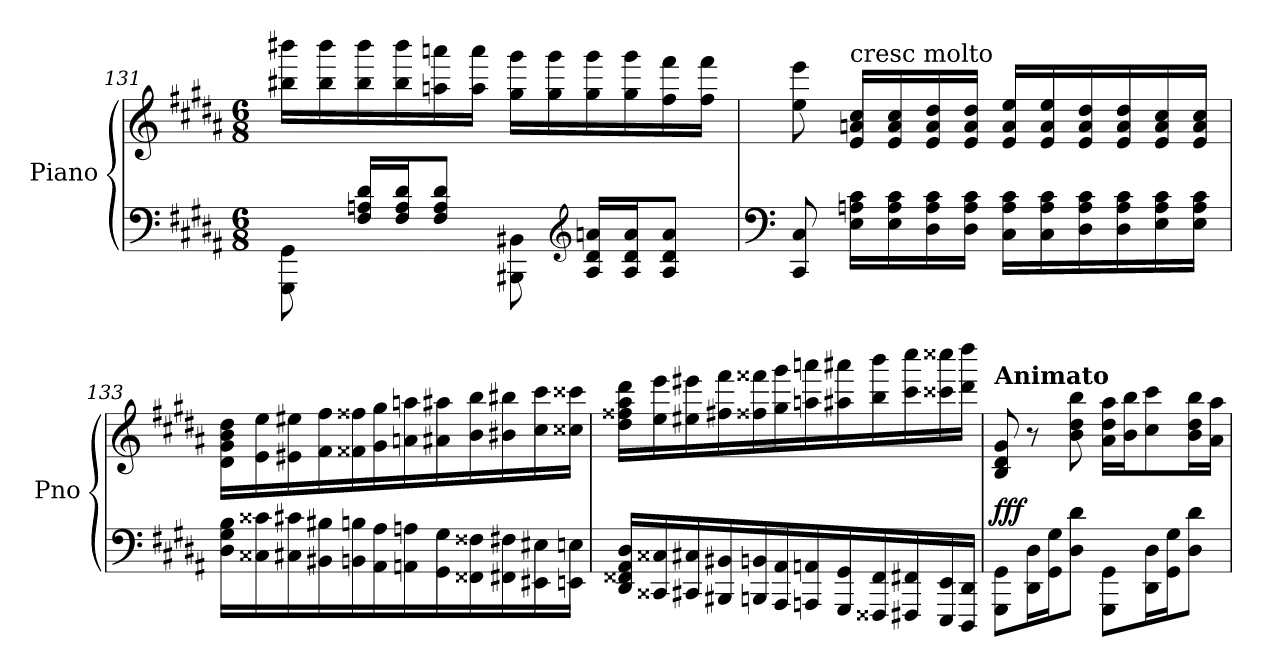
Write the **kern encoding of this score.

**kern	**kern	**dynam
*part1	*part1	*part1
*staff2	*staff1	*staff1/2
*I"Piano	*	*
*I'Pno	*	*
*clefF4	*clefG2	*
*k[f#c#g#d#a#]	*k[f#c#g#d#a#]	*
*B:	*B:	*
*M6/8	*M6/8	*
=131	=131	=131
8GGG#\ 8GG#\	16bb#X\ 16bbb#X\LL	.
.	16bb#\ 16bbb#\	.
16F#/ 16An/ 16d#/LL	16bb#\ 16bbb#\	.
16F#/ 16A/ 16d#/J	16bb#\ 16bbb#\	.
8F#/ 8A/ 8d#/J	16aan\ 16aaan\	.
.	16aa\ 16aaa\JJ	.
8BBB#X\ 8BB#X\	16gg#\ 16ggg#\LL	.
.	16gg#\ 16ggg#\	.
*clefG2	*	*
16A/ 16d#/ 16an/LL	16gg#\ 16ggg#\	.
16A/ 16d#/ 16a/J	16gg#\ 16ggg#\	.
8A/ 8d#/ 8a/J	16ff#\ 16fff#\	.
.	16ff#\ 16fff#\JJ	.
!!LO:LB:g=z
=132	=132	=132
*clefF4	*	*
8CC#/ 8C#/	8ee\ 8eee\	.
!	!LO:TX:a:t=cresc molto	!
16E\ 16An\ 16c#\LL	16e/ 16an/ 16cc#/LL	.
16E\ 16A\ 16c#\	16e/ 16a/ 16cc#/	.
16D#\ 16A\ 16c#\	16e/ 16a/ 16dd#/	.
16D#\ 16A\ 16c#\JJ	16e/ 16a/ 16dd#/JJ	.
16C#\ 16A\ 16c#\LL	16e/ 16a/ 16ee/LL	.
16C#\ 16A\ 16c#\	16e/ 16a/ 16ee/	.
16D#\ 16A\ 16c#\	16e/ 16a/ 16dd#/	.
16D#\ 16A\ 16c#\	16e/ 16a/ 16dd#/	.
16E\ 16A\ 16c#\	16e/ 16a/ 16cc#/	.
16E\ 16A\ 16c#\JJ	16e/ 16a/ 16cc#/JJ	.
=133	=133	=133
16D#\ 16G#\ 16B\LL	16d#\ 16g#\ 16b\ 16dd#\LL	.
16C##X\ 16c##X\	16e\ 16ee\	.
16C#X\ 16c#X\	16e#X\ 16ee#X\	.
16BB#X\ 16B#X\	16f#\ 16ff#\	.
16BBn\ 16Bn\	16f##X\ 16ff##X\	.
16AA#\ 16A#\	16g#\ 16gg#\	.
16AAn\ 16An\	16an\ 16aan\	.
16GG#\ 16G#\	16a#X\ 16aa#X\	.
16FF##X\ 16F##X\	16b\ 16bb\	.
16FF#X\ 16F#X\	16b#X\ 16bb#X\	.
16EE#X\ 16E#X\	16cc#\ 16ccc#\	.
16EEn\ 16En\JJ	16cc##X\ 16ccc##X\JJ	.
!!LO:LB:g=z
=134	=134	=134
16DD#/ 16FF##X/ 16AA#/ 16D#/LL	16dd#\ 16ff##X\ 16aa#\ 16ddd#\LL	.
16CC##X/ 16C##X/	16ee\ 16eee\	.
16CC#X/ 16C#X/	16ee#X\ 16eee#X\	.
16BBB#X/ 16BB#X/	16ff#X\ 16fff#\	.
16BBBn/ 16BBn/	16ff##X\ 16fff##X\	.
16AAA#/ 16AA#/	16gg#\ 16ggg#\	.
16AAAn/ 16AAn/	16aan\ 16aaan\	.
16GGG#/ 16GG#/	16aa#X\ 16aaa#X\	.
16FFF##X/ 16FF##/	16bb\ 16bbb\	.
16FFF#X/ 16FF#X/	16ccc#\ 16cccc#\	.
16EEE/ 16EE/	16ccc##X\ 16cccc##X\	.
16DDD#/ 16DD#/JJ	16ddd#\ 16dddd#\JJ	.
=135	=135	=135
!	!LO:TX:a:B:t=Animato	!
!	!	!LO:DY:a=2
8GGG#\ 8GG#\L	8B/ 8d#/ 8g#/	fff
16DD#\ 16D#\L	8r	.
16GG#\ 16G#\J	.	.
8D#\ 8d#\J	8b\ 8dd#\ 8bb\	.
8GGG#\ 8GG#\L	16a#\ 16dd#\ 16aa#\LL	.
.	16b\ 16bb\J	.
16DD#\ 16D#\L	8cc#\ 8ccc#\	.
16GG#\ 16G#\J	.	.
8D#\ 8d#\J	16b\ 16dd#\ 16bb\L	.
.	16a#\ 16aa#\JJ	.
=	=	=
*-	*-	*-
